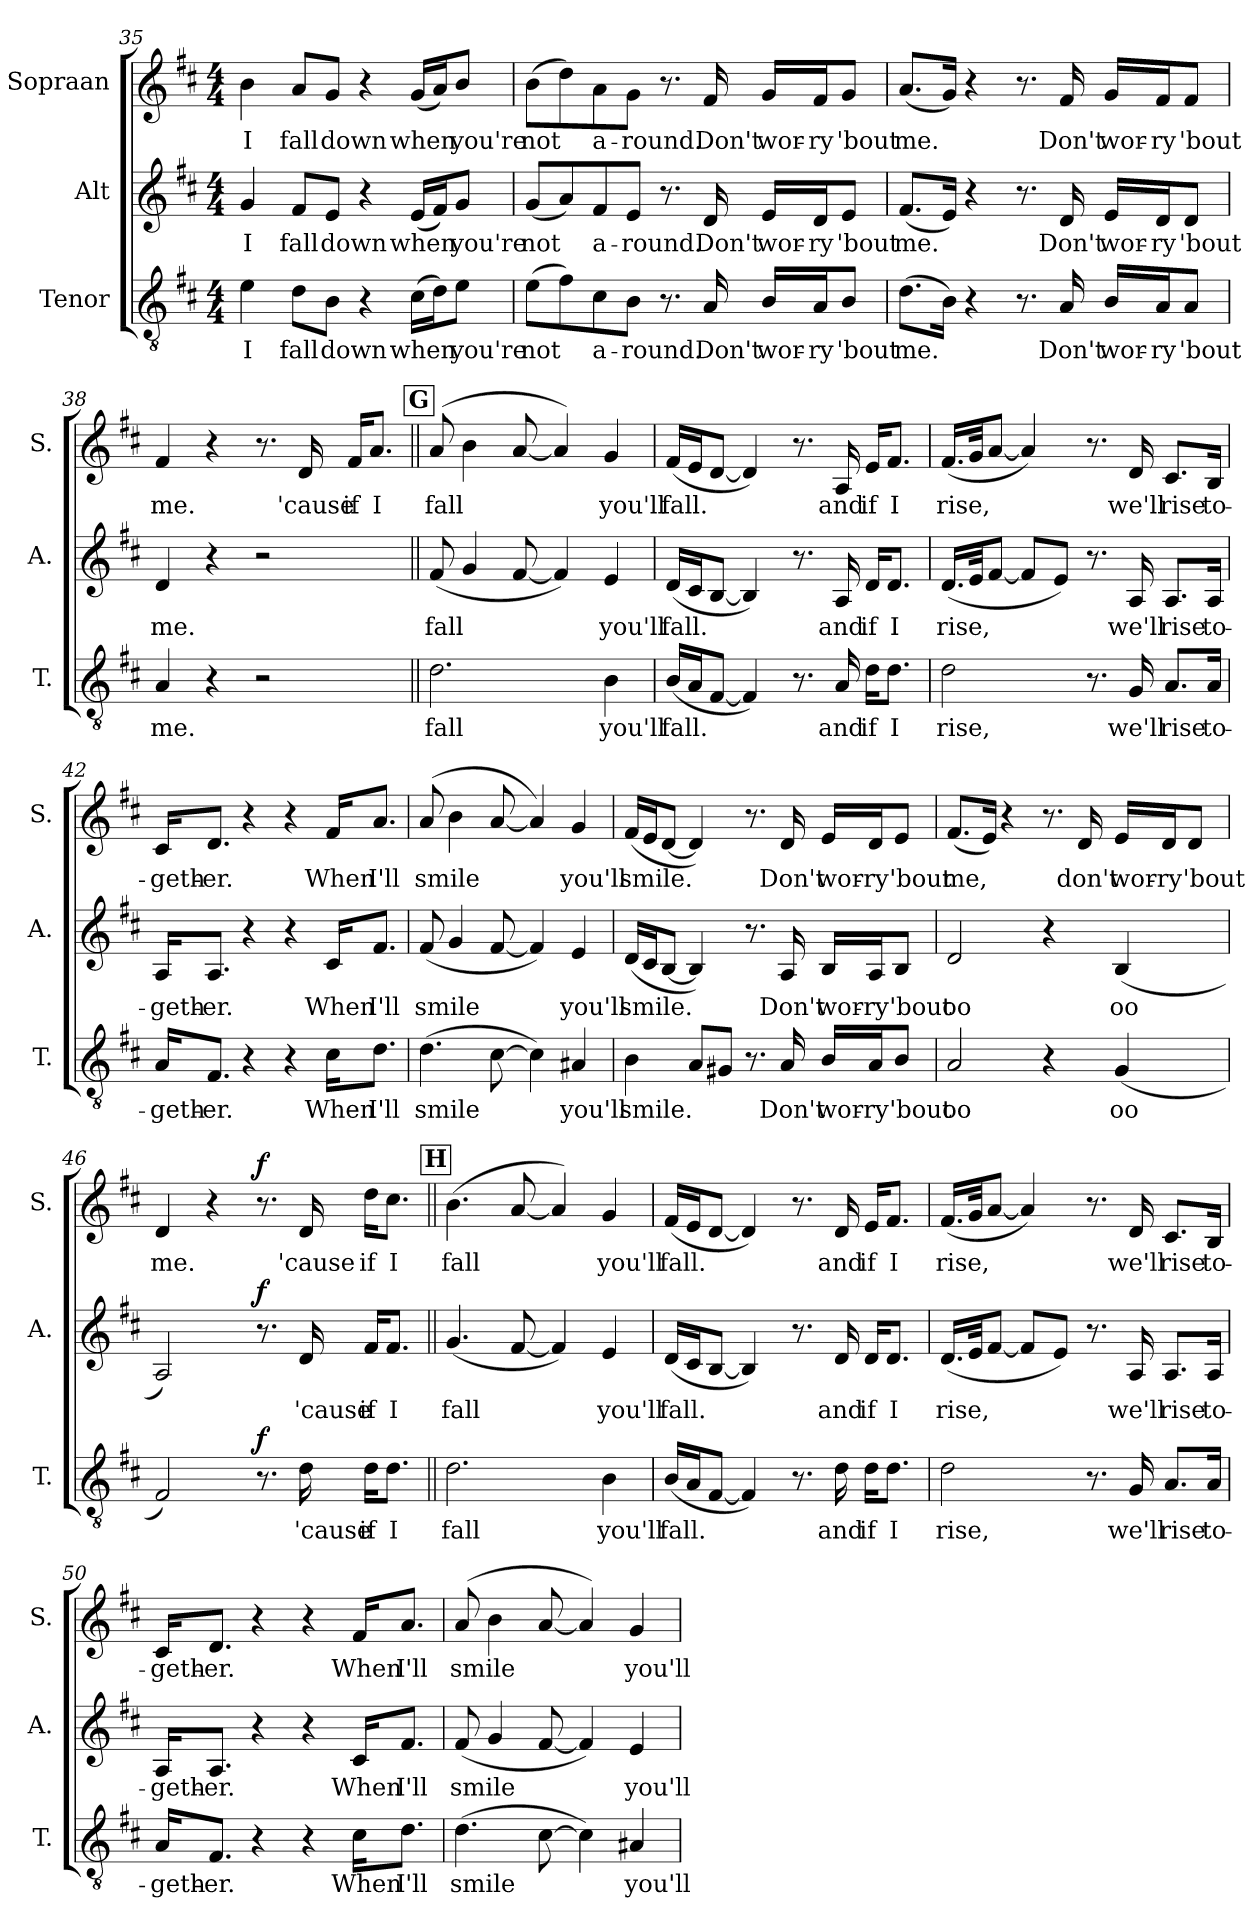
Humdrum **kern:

**kern	**text	**dynam	**kern	**text	**dynam	**kern	**text	**dynam
*part3	*part3	*part3	*part2	*part2	*part2	*part1	*part1	*part1
*staff3	*staff3	*staff3	*staff2	*staff2	*staff2	*staff1	*staff1	*staff1
*I"Tenor	*	*	*I"Alt	*	*	*I"Sopraan	*	*
*I'T.	*	*	*I'A.	*	*	*I'S.	*	*
!!LO:LB:g=z
*clefGv2	*	*	*clefG2	*	*	*clefG2	*	*
*k[f#c#]	*	*	*k[f#c#]	*	*	*k[f#c#]	*	*
*M4/4	*	*	*M4/4	*	*	*M4/4	*	*
=35	=35	=35	=35	=35	=35	=35	=35	=35
!	!LO:LY:b	!	!	!LO:LY:b	!	!	!LO:LY:b	!
4e\	I	.	4g/	I	.	4b\	I	.
!	!LO:LY:b	!	!	!LO:LY:b	!	!	!LO:LY:b	!
8d\L	fall	.	8f#/L	fall	.	8a/L	fall	.
!	!LO:LY:b	!	!	!LO:LY:b	!	!	!LO:LY:b	!
8B\J	down	.	8e/J	down	.	8g/J	down	.
4r	.	.	4r	.	.	4r	.	.
!	!LO:LY:b	!	!	!LO:LY:b	!	!	!LO:LY:b	!
(16c#\LL	when	.	(16e/LL	when	.	(16g/LL	when	.
16d\J)	.	.	16f#/J)	.	.	16a/J)	.	.
!	!LO:LY:b	!	!	!LO:LY:b	!	!	!LO:LY:b	!
8e\J	you're	.	8g/J	you're	.	8b/J	you're	.
=36	=36	=36	=36	=36	=36	=36	=36	=36
!	!LO:LY:b	!	!	!LO:LY:b	!	!	!LO:LY:b	!
(8e\L	not	.	(8g/L	not	.	(8b\L	not	.
8f#\)	.	.	8a/)	.	.	8dd\)	.	.
!	!LO:LY:b	!	!	!LO:LY:b	!	!	!LO:LY:b	!
8c#\	a-	.	8f#/	a-	.	8a\	a-	.
!	!LO:LY:b	!	!	!LO:LY:b	!	!	!LO:LY:b	!
8B\J	-round.	.	8e/J	-round.	.	8g\J	-round.	.
8.r	.	.	8.r	.	.	8.r	.	.
!	!LO:LY:b	!	!	!LO:LY:b	!	!	!LO:LY:b	!
16A/	Don't	.	16d/	Don't	.	16f#/	Don't	.
!	!LO:LY:b	!	!	!LO:LY:b	!	!	!LO:LY:b	!
16B/LL	wor-	.	16e/LL	wor-	.	16g/LL	wor-	.
!	!LO:LY:b	!	!	!LO:LY:b	!	!	!LO:LY:b	!
16A/J	-ry	.	16d/J	-ry	.	16f#/J	-ry	.
!	!LO:LY:b	!	!	!LO:LY:b	!	!	!LO:LY:b	!
8B/J	'bout	.	8e/J	'bout	.	8g/J	'bout	.
!!LO:LB:g=z
=37	=37	=37	=37	=37	=37	=37	=37	=37
!	!LO:LY:b	!	!	!LO:LY:b	!	!	!LO:LY:b	!
(8.d\L	me.	.	(8.f#/L	me.	.	(8.a/L	me.	.
16B\Jk)	.	.	16e/Jk)	.	.	16g/Jk)	.	.
4r	.	.	4r	.	.	4r	.	.
8.r	.	.	8.r	.	.	8.r	.	.
!	!LO:LY:b	!	!	!LO:LY:b	!	!	!LO:LY:b	!
16A/	Don't	.	16d/	Don't	.	16f#/	Don't	.
!	!LO:LY:b	!	!	!LO:LY:b	!	!	!LO:LY:b	!
16B/LL	wor-	.	16e/LL	wor-	.	16g/LL	wor-	.
!	!LO:LY:b	!	!	!LO:LY:b	!	!	!LO:LY:b	!
16A/J	-ry	.	16d/J	-ry	.	16f#/J	-ry	.
!	!LO:LY:b	!	!	!LO:LY:b	!	!	!LO:LY:b	!
8A/J	'bout	.	8d/J	'bout	.	8f#/J	'bout	.
=38	=38	=38	=38	=38	=38	=38	=38	=38
!	!LO:LY:b	!	!	!LO:LY:b	!	!	!LO:LY:b	!
4A/	me.	.	4d/	me.	.	4f#/	me.	.
4r	.	.	4r	.	.	4r	.	.
2r	.	.	2r	.	.	8.r	.	.
!	!	!	!	!	!	!	!LO:LY:b	!
.	.	.	.	.	.	16d/	'cause	.
!	!	!	!	!	!	!	!LO:LY:b	!
.	.	.	.	.	.	16f#/KL	if	.
!	!	!	!	!	!	!	!LO:LY:b	!
.	.	.	.	.	.	8.a/J	I	.
!!LO:REH:place=s1:a:B:fs=13:t=G
=39||	=39||	=39||	=39||	=39||	=39||	=39||	=39||	=39||
!	!LO:LY:b	!	!	!LO:LY:b	!	!	!LO:LY:b	!
2.d\	fall	.	(8f#/	fall	.	(8a/	fall	.
.	.	.	4g/	.	.	4b\	.	.
.	.	.	[8f#/	.	.	[8a/	.	.
.	.	.	4f#/])	.	.	4a/])	.	.
!	!LO:LY:b	!	!	!LO:LY:b	!	!	!LO:LY:b	!
4B\	you'll	.	4e/	you'll	.	4g/	you'll	.
!!LO:LB:g=z
=40	=40	=40	=40	=40	=40	=40	=40	=40
!	!LO:LY:b	!	!	!LO:LY:b	!	!	!LO:LY:b	!
(16B/LL	fall.	.	(16d/LL	fall.	.	(16f#/LL	fall.	.
16A/J	.	.	16c#/J	.	.	16e/J	.	.
[8F#/J	.	.	[8B/J	.	.	[8d/J	.	.
4F#/])	.	.	4B/])	.	.	4d/])	.	.
8.r	.	.	8.r	.	.	8.r	.	.
!	!LO:LY:b	!	!	!LO:LY:b	!	!	!LO:LY:b	!
16A/	and	.	16A/	and	.	16A/	and	.
!	!LO:LY:b	!	!	!LO:LY:b	!	!	!LO:LY:b	!
16d\KL	if	.	16d/KL	if	.	16e/KL	if	.
!	!LO:LY:b	!	!	!LO:LY:b	!	!	!LO:LY:b	!
8.d\J	I	.	8.d/J	I	.	8.f#/J	I	.
=41	=41	=41	=41	=41	=41	=41	=41	=41
!	!LO:LY:b	!	!	!LO:LY:b	!	!	!LO:LY:b	!
2d\	rise,	.	(16.d/LL	rise,	.	(16.f#/LL	rise,	.
.	.	.	32e/JK	.	.	32g/JK	.	.
.	.	.	[8f#/J	.	.	[8a/J	.	.
.	.	.	8f#/L]	.	.	4a/])	.	.
.	.	.	8e/J)	.	.	.	.	.
8.r	.	.	8.r	.	.	8.r	.	.
!	!LO:LY:b	!	!	!LO:LY:b	!	!	!LO:LY:b	!
16G/	we'll	.	16A/	we'll	.	16d/	we'll	.
!	!LO:LY:b	!	!	!LO:LY:b	!	!	!LO:LY:b	!
8.A/L	rise	.	8.A/L	rise	.	8.c#/L	rise	.
!	!LO:LY:b	!	!	!LO:LY:b	!	!	!LO:LY:b	!
16A/Jk	to-	.	16A/Jk	to-	.	16B/Jk	to-	.
=42	=42	=42	=42	=42	=42	=42	=42	=42
!	!LO:LY:b	!	!	!LO:LY:b	!	!	!LO:LY:b	!
16A/KL	-geth-	.	16A/KL	-geth-	.	16c#/KL	-geth-	.
!	!LO:LY:b	!	!	!LO:LY:b	!	!	!LO:LY:b	!
8.F#/J	-er.	.	8.A/J	-er.	.	8.d/J	-er.	.
4r	.	.	4r	.	.	4r	.	.
4r	.	.	4r	.	.	4r	.	.
!	!LO:LY:b	!	!	!LO:LY:b	!	!	!LO:LY:b	!
16c#\KL	When	.	16c#/KL	When	.	16f#/KL	When	.
!	!LO:LY:b	!	!	!LO:LY:b	!	!	!LO:LY:b	!
8.d\J	I'll	.	8.f#/J	I'll	.	8.a/J	I'll	.
!!LO:PB:g=z
=43	=43	=43	=43	=43	=43	=43	=43	=43
!	!LO:LY:b	!	!	!LO:LY:b	!	!	!LO:LY:b	!
(4.d\	smile	.	(8f#/	smile	.	(8a/	smile	.
.	.	.	4g/	.	.	4b\	.	.
[8c#\	.	.	[8f#/	.	.	[8a/	.	.
4c#\])	.	.	4f#/])	.	.	4a/])	.	.
!	!LO:LY:b	!	!	!LO:LY:b	!	!	!LO:LY:b	!
4A#X/	you'll	.	4e/	you'll	.	4g/	you'll	.
=44	=44	=44	=44	=44	=44	=44	=44	=44
!	!LO:LY:b	!	!	!LO:LY:b	!	!	!LO:LY:b	!
4B\	smile.	.	(16d/LL	smile.	.	(16f#/LL	smile.	.
.	.	.	16c#/J	.	.	16e/J	.	.
.	.	.	[8B/J	.	.	[8d/J	.	.
8A/L	.	.	4B/])	.	.	4d/])	.	.
8G#X/J	.	.	.	.	.	.	.	.
8.r	.	.	8.r	.	.	8.r	.	.
!	!LO:LY:b	!	!	!LO:LY:b	!	!	!LO:LY:b	!
16A/	Don't	.	16A/	Don't	.	16d/	Don't	.
!	!LO:LY:b	!	!	!LO:LY:b	!	!	!LO:LY:b	!
16B/LL	wor-	.	16B/LL	wor-	.	16e/LL	wor-	.
!	!LO:LY:b	!	!	!LO:LY:b	!	!	!LO:LY:b	!
16A/J	-ry	.	16A/J	-ry	.	16d/J	-ry	.
!	!LO:LY:b	!	!	!LO:LY:b	!	!	!LO:LY:b	!
8B/J	'bout	.	8B/J	'bout	.	8e/J	'bout	.
=45	=45	=45	=45	=45	=45	=45	=45	=45
!	!LO:LY:b	!	!	!LO:LY:b	!	!	!LO:LY:b	!
2A/	oo	.	2d/	oo	.	(8.f#/L	me,	.
.	.	.	.	.	.	16e/Jk)	.	.
.	.	.	.	.	.	4r	.	.
4r	.	.	4r	.	.	8.r	.	.
!	!	!	!	!	!	!	!LO:LY:b	!
.	.	.	.	.	.	16d/	don't	.
!	!LO:LY:b	!	!	!LO:LY:b	!	!	!LO:LY:b	!
(4G/	oo	.	(4B/	oo	.	16e/LL	wor-	.
!	!	!	!	!	!	!	!LO:LY:b	!
.	.	.	.	.	.	16d/J	-ry	.
!	!	!	!	!	!	!	!LO:LY:b	!
.	.	.	.	.	.	8d/J	'bout	.
!!LO:LB:g=z
=46	=46	=46	=46	=46	=46	=46	=46	=46
!	!	!	!	!	!	!	!LO:LY:b	!
2F#/)	.	.	2A/)	.	.	4d/	me.	.
.	.	.	.	.	.	4r	.	.
!	!	!LO:DY:a	!	!	!LO:DY:a	!	!	!LO:DY:a
8.r	.	f	8.r	.	f	8.r	.	f
!	!LO:LY:b	!	!	!LO:LY:b	!	!	!LO:LY:b	!
16d\	'cause	.	16d/	'cause	.	16d/	'cause	.
!	!LO:LY:b	!	!	!LO:LY:b	!	!	!LO:LY:b	!
16d\KL	if	.	16f#/KL	if	.	16dd\KL	if	.
!	!LO:LY:b	!	!	!LO:LY:b	!	!	!LO:LY:b	!
8.d\J	I	.	8.f#/J	I	.	8.cc#\J	I	.
!!LO:REH:place=s1:a:B:fs=12:t=H
=47||	=47||	=47||	=47||	=47||	=47||	=47||	=47||	=47||
!	!LO:LY:b	!	!	!LO:LY:b	!	!	!LO:LY:b	!
2.d\	fall	.	(4.g/	fall	.	(4.b\	fall	.
.	.	.	[8f#/	.	.	[8a/	.	.
.	.	.	4f#/])	.	.	4a/])	.	.
!	!LO:LY:b	!	!	!LO:LY:b	!	!	!LO:LY:b	!
4B\	you'll	.	4e/	you'll	.	4g/	you'll	.
=48	=48	=48	=48	=48	=48	=48	=48	=48
!	!LO:LY:b	!	!	!LO:LY:b	!	!	!LO:LY:b	!
(16B/LL	fall.	.	(16d/LL	fall.	.	(16f#/LL	fall.	.
16A/J	.	.	16c#/J	.	.	16e/J	.	.
[8F#/J	.	.	[8B/J	.	.	[8d/J	.	.
4F#/])	.	.	4B/])	.	.	4d/])	.	.
8.r	.	.	8.r	.	.	8.r	.	.
!	!LO:LY:b	!	!	!LO:LY:b	!	!	!LO:LY:b	!
16d\	and	.	16d/	and	.	16d/	and	.
!	!LO:LY:b	!	!	!LO:LY:b	!	!	!LO:LY:b	!
16d\KL	if	.	16d/KL	if	.	16e/KL	if	.
!	!LO:LY:b	!	!	!LO:LY:b	!	!	!LO:LY:b	!
8.d\J	I	.	8.d/J	I	.	8.f#/J	I	.
!!LO:LB:g=z
=49	=49	=49	=49	=49	=49	=49	=49	=49
!	!LO:LY:b	!	!	!LO:LY:b	!	!	!LO:LY:b	!
2d\	rise,	.	(16.d/LL	rise,	.	(16.f#/LL	rise,	.
.	.	.	32e/JK	.	.	32g/JK	.	.
.	.	.	[8f#/J	.	.	[8a/J	.	.
.	.	.	8f#/L]	.	.	4a/])	.	.
.	.	.	8e/J)	.	.	.	.	.
8.r	.	.	8.r	.	.	8.r	.	.
!	!LO:LY:b	!	!	!LO:LY:b	!	!	!LO:LY:b	!
16G/	we'll	.	16A/	we'll	.	16d/	we'll	.
!	!LO:LY:b	!	!	!LO:LY:b	!	!	!LO:LY:b	!
8.A/L	rise	.	8.A/L	rise	.	8.c#/L	rise	.
!	!LO:LY:b	!	!	!LO:LY:b	!	!	!LO:LY:b	!
16A/Jk	to-	.	16A/Jk	to-	.	16B/Jk	to-	.
=50	=50	=50	=50	=50	=50	=50	=50	=50
!	!LO:LY:b	!	!	!LO:LY:b	!	!	!LO:LY:b	!
16A/KL	-geth-	.	16A/KL	-geth-	.	16c#/KL	-geth-	.
!	!LO:LY:b	!	!	!LO:LY:b	!	!	!LO:LY:b	!
8.F#/J	-er.	.	8.A/J	-er.	.	8.d/J	-er.	.
4r	.	.	4r	.	.	4r	.	.
4r	.	.	4r	.	.	4r	.	.
!	!LO:LY:b	!	!	!LO:LY:b	!	!	!LO:LY:b	!
16c#\KL	When	.	16c#/KL	When	.	16f#/KL	When	.
!	!LO:LY:b	!	!	!LO:LY:b	!	!	!LO:LY:b	!
8.d\J	I'll	.	8.f#/J	I'll	.	8.a/J	I'll	.
=51	=51	=51	=51	=51	=51	=51	=51	=51
!	!LO:LY:b	!	!	!LO:LY:b	!	!	!LO:LY:b	!
(4.d\	smile	.	(8f#/	smile	.	(8a/	smile	.
.	.	.	4g/	.	.	4b\	.	.
[8c#\	.	.	[8f#/	.	.	[8a/	.	.
4c#\])	.	.	4f#/])	.	.	4a/])	.	.
!	!LO:LY:b	!	!	!LO:LY:b	!	!	!LO:LY:b	!
4A#X/	you'll	.	4e/	you'll	.	4g/	you'll	.
=	=	=	=	=	=	=	=	=
*-	*-	*-	*-	*-	*-	*-	*-	*-
